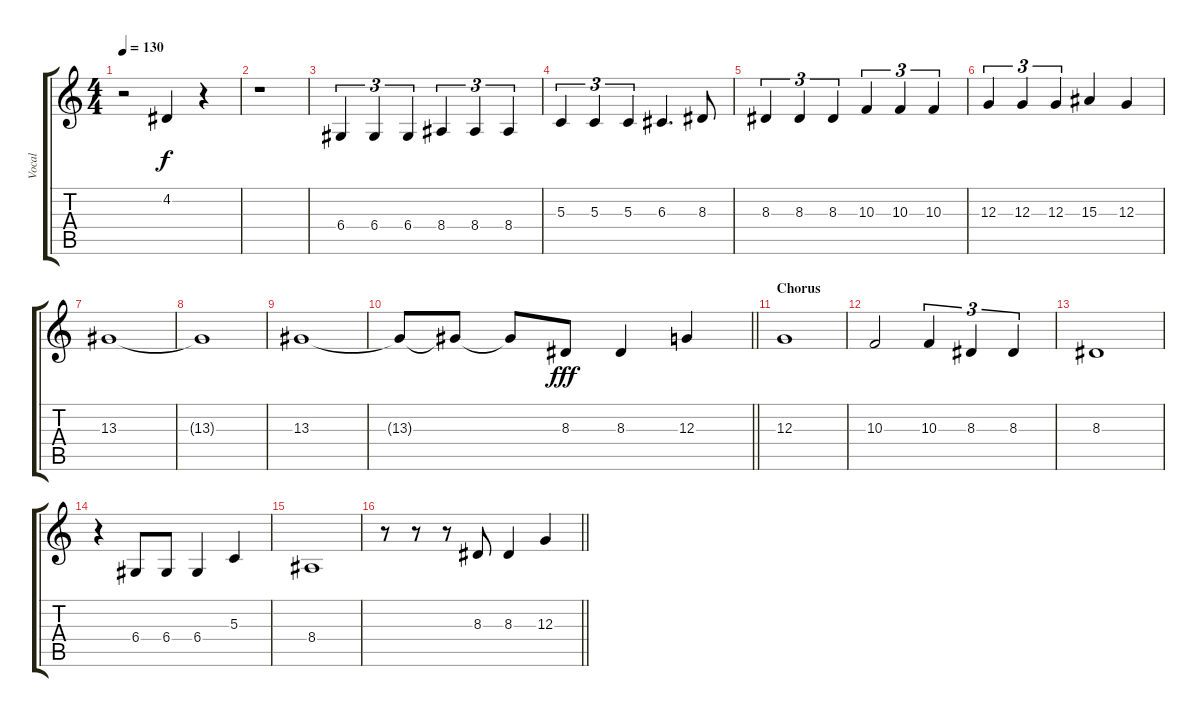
\track ("Vocal" "Vocal") {instrument tangoaccordion}
\staff {score tabs}
\tuning (E4 B3 G3 D3 A2 E2) {hide}
\ts (4 4)
\tempo 130
\clef g2
\ks c
r.2{dy f} 4.2.4 r.4 |
r.1 |
6.4.4{tu (3 2)} 6.4.4{tu (3 2)} 6.4.4{tu (3 2)} 8.4.4{tu (3 2)} 8.4.4{tu (3 2)} 8.4.4{tu (3 2)} |
5.3.4{tu (3 2)} 5.3.4{tu (3 2)} 5.3.4{tu (3 2)} 6.3.4{d} 8.3.8 |
8.3.4{tu (3 2)} 8.3.4{tu (3 2)} 8.3.4{tu (3 2)} 10.3.4{tu (3 2)} 10.3.4{tu (3 2)} 10.3.4{tu (3 2)} |
12.3.4{tu (3 2)} 12.3.4{tu (3 2)} 12.3.4{tu (3 2)} 15.3.4 12.3.4 |
13.3.1 |
13.3{t}.1 |
13.3.1 |
\barLineRight lightlight
13.3{t}.8 13.3{t}.8 13.3{t}.8 8.3.8{dy fff} 8.3.4 12.3.4 |
\section ("" "Chorus")
12.3.1 |
10.3.2 10.3.4{tu (3 2)} 8.3.4{tu (3 2)} 8.3.4{tu (3 2)} |
8.3.1 |
r.4 6.4.8 6.4.8 6.4.4 5.3.4 |
8.4.1 |
\barLineRight lightlight
r.8 r.8 r.8 8.3.8 8.3.4 12.3.4
